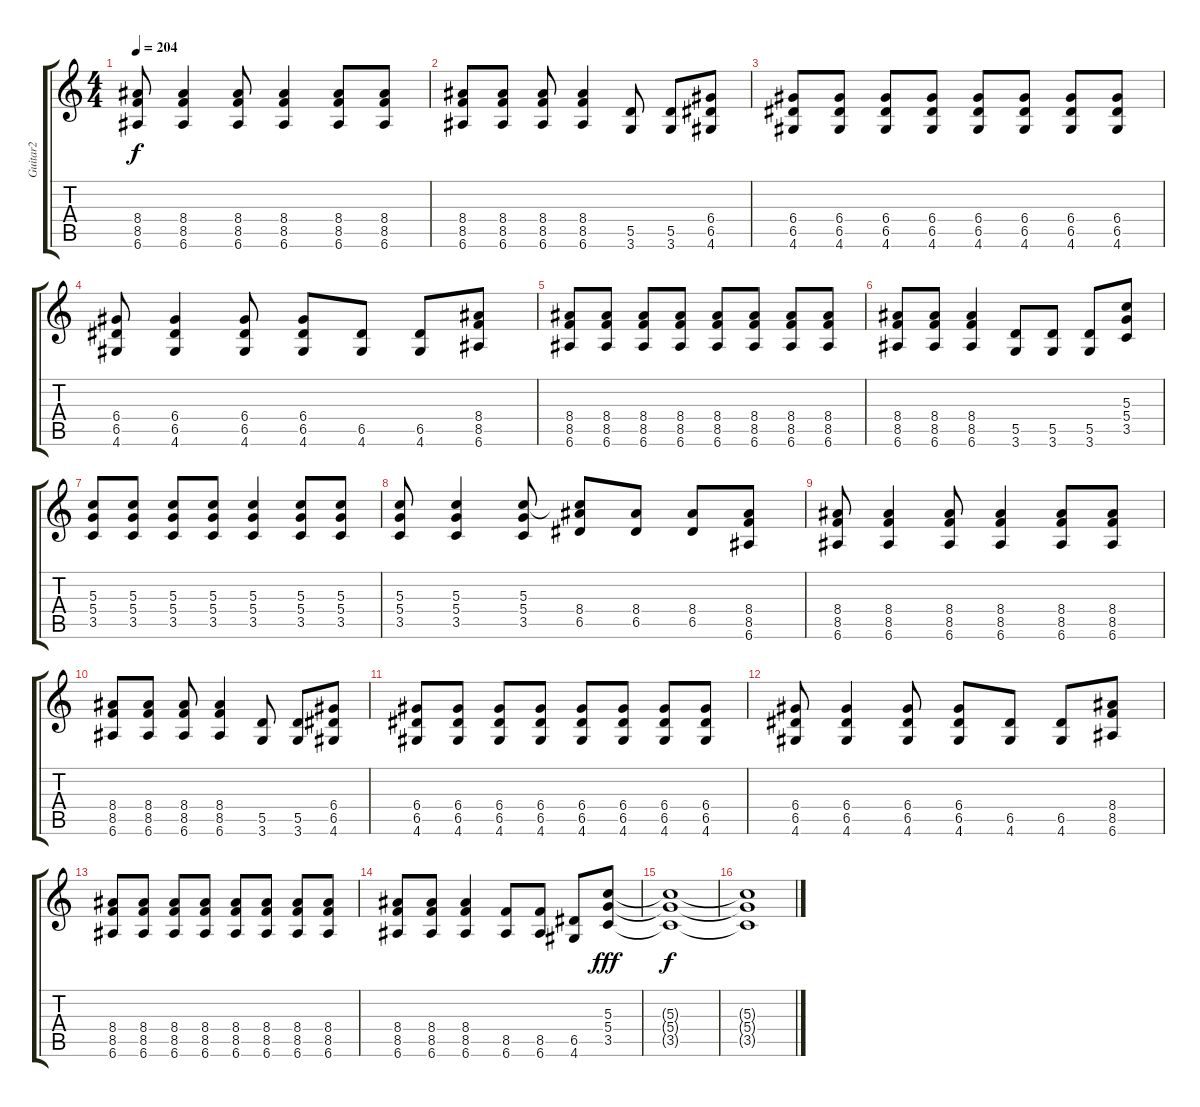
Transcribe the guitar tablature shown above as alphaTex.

\track ("Guitar2" "Guitar2") {instrument distortionguitar}
\staff {score tabs}
\tuning (E4 B3 G3 D3 A2 E2) {hide}
\ts (4 4)
\tempo 204
\clef g2
\ks c
(8.4 8.5 6.6).8{dy f} (8.4 8.5 6.6).4 (8.4 8.5 6.6).8 (8.4 8.5 6.6).4 (8.4 8.5 6.6).8 (8.4 8.5 6.6).8 |
(8.4 8.5 6.6).8 (8.4 8.5 6.6).8 (8.4 8.5 6.6).8 (8.4 8.5 6.6).4 (5.5 3.6).8 (5.5 3.6).8 (6.4 6.5 4.6).8 |
(6.4 6.5 4.6).8 (6.4 6.5 4.6).8 (6.4 6.5 4.6).8 (6.4 6.5 4.6).8 (6.4 6.5 4.6).8 (6.4 6.5 4.6).8 (6.4 6.5 4.6).8 (6.4 6.5 4.6).8 |
(6.4 6.5 4.6).8 (6.4 6.5 4.6).4 (6.4 6.5 4.6).8 (6.4 6.5 4.6).8 (6.5 4.6).8 (6.5 4.6).8 (8.4 8.5 6.6).8 |
(8.4 8.5 6.6).8 (8.4 8.5 6.6).8 (8.4 8.5 6.6).8 (8.4 8.5 6.6).8 (8.4 8.5 6.6).8 (8.4 8.5 6.6).8 (8.4 8.5 6.6).8 (8.4 8.5 6.6).8 |
(8.4 8.5 6.6).8 (8.4 8.5 6.6).8 (8.4 8.5 6.6).4 (5.5 3.6).8 (5.5 3.6).8 (5.5 3.6).8 (5.3 5.4 3.5).8 |
(5.3 5.4 3.5).8 (5.3 5.4 3.5).8 (5.3 5.4 3.5).8 (5.3 5.4 3.5).8 (5.3 5.4 3.5).4 (5.3 5.4 3.5).8 (5.3 5.4 3.5).8 |
(5.3 5.4 3.5).8 (5.3 5.4 3.5).4 (5.3 5.4 3.5).8 (5.3{t} 8.4 6.5).8 (8.4 6.5).8 (8.4 6.5).8 (8.4 8.5 6.6).8 |
(8.4 8.5 6.6).8 (8.4 8.5 6.6).4 (8.4 8.5 6.6).8 (8.4 8.5 6.6).4 (8.4 8.5 6.6).8 (8.4 8.5 6.6).8 |
(8.4 8.5 6.6).8 (8.4 8.5 6.6).8 (8.4 8.5 6.6).8 (8.4 8.5 6.6).4 (5.5 3.6).8 (5.5 3.6).8 (6.4 6.5 4.6).8 |
(6.4 6.5 4.6).8 (6.4 6.5 4.6).8 (6.4 6.5 4.6).8 (6.4 6.5 4.6).8 (6.4 6.5 4.6).8 (6.4 6.5 4.6).8 (6.4 6.5 4.6).8 (6.4 6.5 4.6).8 |
(6.4 6.5 4.6).8 (6.4 6.5 4.6).4 (6.4 6.5 4.6).8 (6.4 6.5 4.6).8 (6.5 4.6).8 (6.5 4.6).8 (8.4 8.5 6.6).8 |
(8.4 8.5 6.6).8 (8.4 8.5 6.6).8 (8.4 8.5 6.6).8 (8.4 8.5 6.6).8 (8.4 8.5 6.6).8 (8.4 8.5 6.6).8 (8.4 8.5 6.6).8 (8.4 8.5 6.6).8 |
(8.4 8.5 6.6).8 (8.4 8.5 6.6).8 (8.4 8.5 6.6).4 (8.5 6.6).8 (8.5 6.6).8 (6.5 4.6).8 (5.3 5.4 3.5).8{dy fff} |
(5.3{t} 5.4{t} 3.5{t}).1{dy f} |
(5.3{t} 5.4{t} 3.5{t}).1
